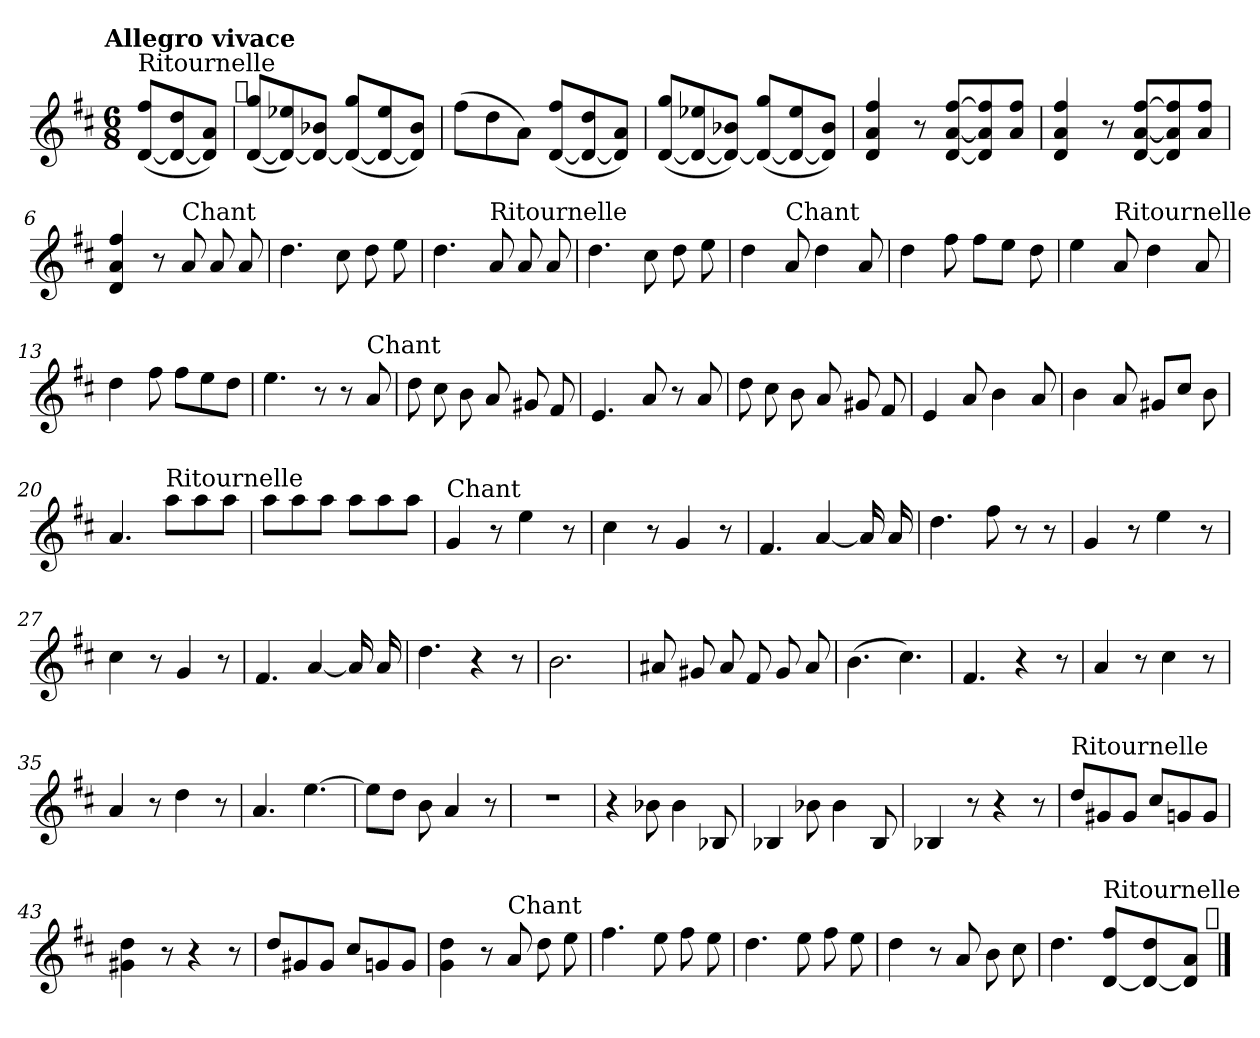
**kern
*part1
*staff1
*clefG2
*k[f#c#]
*D:
!!LO:TX:omd:t=Allegro vivace
*M6/8
*MM160
=
!LO:TX:a:t=Ritournelle
(<[8d/ 8ff#/L
8d_/ 8dd/
8d]/ 8a/J)
!LO:TX:a:t=𝄋
=1
(<[8d/ 8gg/L
8d_/ 8ee-X/)
8d_/ 8b-X/J
(<8d_/ 8gg/L
8d_/ 8ee-/
8d]/ 8b-/J)
=2
(>8ff#\L
8dd\
8a\J)
(<[8d/ 8ff#/L
8d_/ 8dd/
8d]/ 8a/J)
=3
(<[8d/ 8gg/L
8d_/ 8ee-X/
8d_/ 8b-X/J)
(<8d_/ 8gg/L
8d_/ 8ee-/
8d]/ 8b-/J)
=4
4d/ 4a/ 4ff#/
8r
[8d/ [8a/ [8ff#/L
8d]/ 8a]/ 8ff#]/
8a/ 8ff#/J
!!LO:LB:g=z
=5
4d/ 4a/ 4ff#/
8r
[8d/ [8a/ [8ff#/L
8d]/ 8a]/ 8ff#]/
8a/ 8ff#/J
=6
4d/ 4a/ 4ff#/
8r
!LO:TX:a:t=Chant
8a/
8a/
8a/
=7
4.dd\
8cc#\
8dd\
8ee\
=8
4.dd\
!LO:TX:a:t=Ritournelle
8a/
8a/
8a/
=9
4.dd\
8cc#\
8dd\
8ee\
=10
4dd\
!LO:TX:a:t=Chant
8a/
4dd\
8a/
=11
4dd\
8ff#\
8ff#\L
8ee\J
8dd\
!!LO:LB:g=z
=12
4ee\
!LO:TX:a:t=Ritournelle
8a/
4dd\
8a/
=13
4dd\
8ff#\
8ff#\L
8ee\
8dd\J
=14
4.ee\
8r
8r
!LO:TX:a:t=Chant
8a/
=15
8dd\
8cc#\
8b\
8a/
8g#X/
8f#/
=16
4.e/
8a/
8r
8a/
=17
8dd\
8cc#\
8b\
8a/
8g#X/
8f#/
!!LO:LB:g=z
=18
4e/
8a/
4b\
8a/
=19
4b\
8a/
8g#X/L
8cc#/J
8b\
=20
4.a/
!LO:TX:a:t=Ritournelle
8aa\L
8aa\
8aa\J
=21
8aa\L
8aa\
8aa\J
8aa\L
8aa\
8aa\J
=22
!LO:TX:a:t=Chant
4g/
8r
4ee\
8r
=23
4cc#\
8r
4g/
8r
=24
4.f#/
[4a/
16a/]
16a/
!!LO:LB:g=z
=25
4.dd\
8ff#\
8r
8r
=26
4g/
8r
4ee\
8r
=27
4cc#\
8r
4g/
8r
=28
4.f#/
[4a/
16a/]
16a/
=29
4.dd\
4r
8r
=30
2.b\
=31
8a#X/
8g#X/
8a#/
8f#/
8g#/
8a#/
!!LO:LB:g=z
=32
(>4.b\
4.cc#\)
=33
4.f#/
4r
8r
=34
4a/
8r
4cc#\
8r
=35
4a/
8r
4dd\
8r
=36
4.a/
[4.ee\
=37
8ee\L]
8dd\J
8b\
4a/
8r
=38
2.r
=39
4r
8b-X\
4b-\
8B-X/
!!LO:LB:g=z
=40
4B-X/
8b-X\
4b-\
8B-/
=41
4B-X/
8r
4r
8r
=42
!LO:TX:a:t=Ritournelle
8dd/L
8g#X/
8g#/J
8cc#/L
8gn/
8g/J
=43
4g#X\ 4dd\
8r
4r
8r
=44
8dd/L
8g#X/
8g#/J
8cc#/L
8gn/
8g/J
=45
4g\ 4dd\
8r
!LO:TX:a:t=Chant
8a/
8dd\
8ee\
!!LO:LB:g=z
=46
4.ff#\
8ee\
8ff#\
8ee\
=47
4.dd\
8ee\
8ff#\
8ee\
=48
4dd\
8r
8a/
8b\
8cc#\
=49
4.dd\
!LO:TX:a:t=Ritournelle
[8d/ 8ff#/L
8d_/ 8dd/
8d]/ 8a/J
!LO:TX:a:t=𝄋
==
*-
